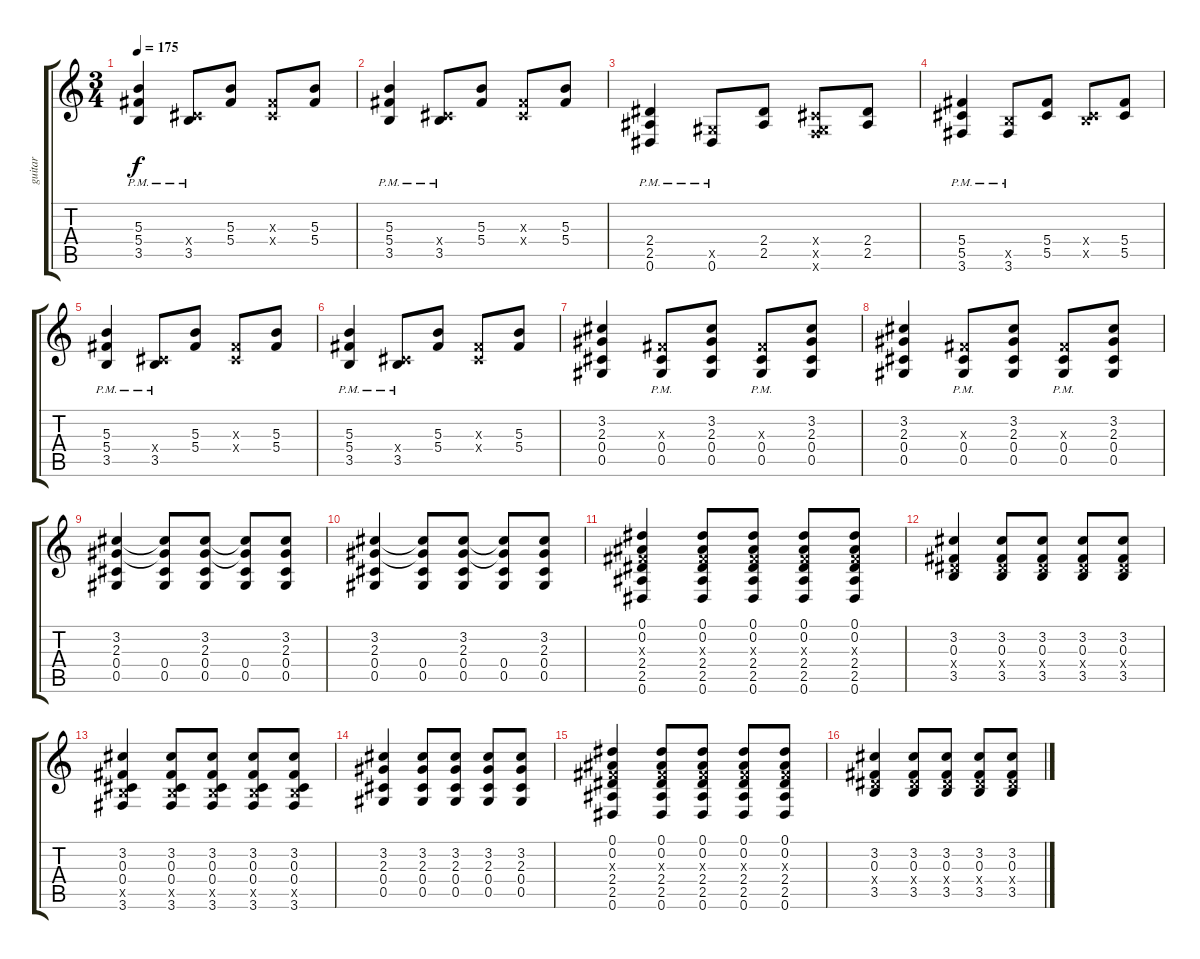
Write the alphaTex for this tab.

\track ("guitar" "guitar") {instrument acousticguitarsteel}
\staff {score tabs}
\tuning (Eb4 Bb3 Gb3 Db3 Ab2 Eb2) {hide}
\ts (3 4)
\tempo 175
\clef g2
\ks c
(5.3{pm} 5.4{pm} 3.5).4{dy f} (0.4{x} 3.5{pm}).8 (5.3 5.4).8 (0.3{x} 0.4{x}).8 (5.3 5.4).8 |
(5.3{pm} 5.4{pm} 3.5).4 (0.4{x} 3.5{pm}).8 (5.3 5.4).8 (0.3{x} 0.4{x}).8 (5.3 5.4).8 |
(2.4{pm} 2.5{pm} 0.6).4 (0.5{x} 0.6{pm}).8 (2.4 2.5).8 (0.4{x} 0.5{x} 2.6{x}).8 (2.4 2.5).8 |
(5.4{pm} 5.5{pm} 3.6).4 (3.5{x} 3.6{pm}).8 (5.4 5.5).8 (0.4{x} 3.5{x}).8 (5.4 5.5).8 |
(5.3{pm} 5.4{pm} 3.5).4 (0.4{x} 3.5{pm}).8 (5.3 5.4).8 (0.3{x} 0.4{x}).8 (5.3 5.4).8 |
(5.3{pm} 5.4{pm} 3.5).4 (0.4{x} 3.5{pm}).8 (5.3 5.4).8 (0.3{x} 0.4{x}).8 (5.3 5.4).8 |
(3.2 2.3 0.4 0.5).4 (0.3{x} 0.4{pm} 0.5{pm}).8 (3.2 2.3 0.4 0.5).8 (0.3{x} 0.4{pm} 0.5{pm}).8 (3.2 2.3 0.4 0.5).8 |
(3.2 2.3 0.4 0.5).4 (0.3{x} 0.4{pm} 0.5{pm}).8 (3.2 2.3 0.4 0.5).8 (0.3{x} 0.4{pm} 0.5{pm}).8 (3.2 2.3 0.4 0.5).8 |
(3.2 2.3 0.4 0.5).4 (3.2{t} 2.3{t} 0.4 0.5).8 (3.2 2.3 0.4 0.5).8 (3.2{t} 2.3{t} 0.4 0.5).8 (3.2 2.3 0.4 0.5).8 |
(3.2 2.3 0.4 0.5).4 (3.2{t} 2.3{t} 0.4 0.5).8 (3.2 2.3 0.4 0.5).8 (3.2{t} 2.3{t} 0.4 0.5).8 (3.2 2.3 0.4 0.5).8 |
(0.1 0.2 0.3{x} 2.4 2.5 0.6).4 (0.1 0.2 0.3{x} 2.4 2.5 0.6).8 (0.1 0.2 0.3{x} 2.4 2.5 0.6).8 (0.1 0.2 0.3{x} 2.4 2.5 0.6).8 (0.1 0.2 0.3{x} 2.4 2.5 0.6).8 |
(3.2 0.3 2.4{x} 3.5).4 (3.2 0.3 2.4{x} 3.5).8 (3.2 0.3 2.4{x} 3.5).8 (3.2 0.3 2.4{x} 3.5).8 (3.2 0.3 2.4{x} 3.5).8 |
(3.2 0.3 0.4 3.5{x} 3.6).4 (3.2 0.3 0.4 3.5{x} 3.6).8 (3.2 0.3 0.4 3.5{x} 3.6).8 (3.2 0.3 0.4 3.5{x} 3.6).8 (3.2 0.3 0.4 3.5{x} 3.6).8 |
(3.2 2.3 0.4 0.5).4 (3.2 2.3 0.4 0.5).8 (3.2 2.3 0.4 0.5).8 (3.2 2.3 0.4 0.5).8 (3.2 2.3 0.4 0.5).8 |
(0.1 0.2 0.3{x} 2.4 2.5 0.6).4 (0.1 0.2 0.3{x} 2.4 2.5 0.6).8 (0.1 0.2 0.3{x} 2.4 2.5 0.6).8 (0.1 0.2 0.3{x} 2.4 2.5 0.6).8 (0.1 0.2 0.3{x} 2.4 2.5 0.6).8 |
(3.2 0.3 2.4{x} 3.5).4 (3.2 0.3 2.4{x} 3.5).8 (3.2 0.3 2.4{x} 3.5).8 (3.2 0.3 2.4{x} 3.5).8 (3.2 0.3 2.4{x} 3.5).8
